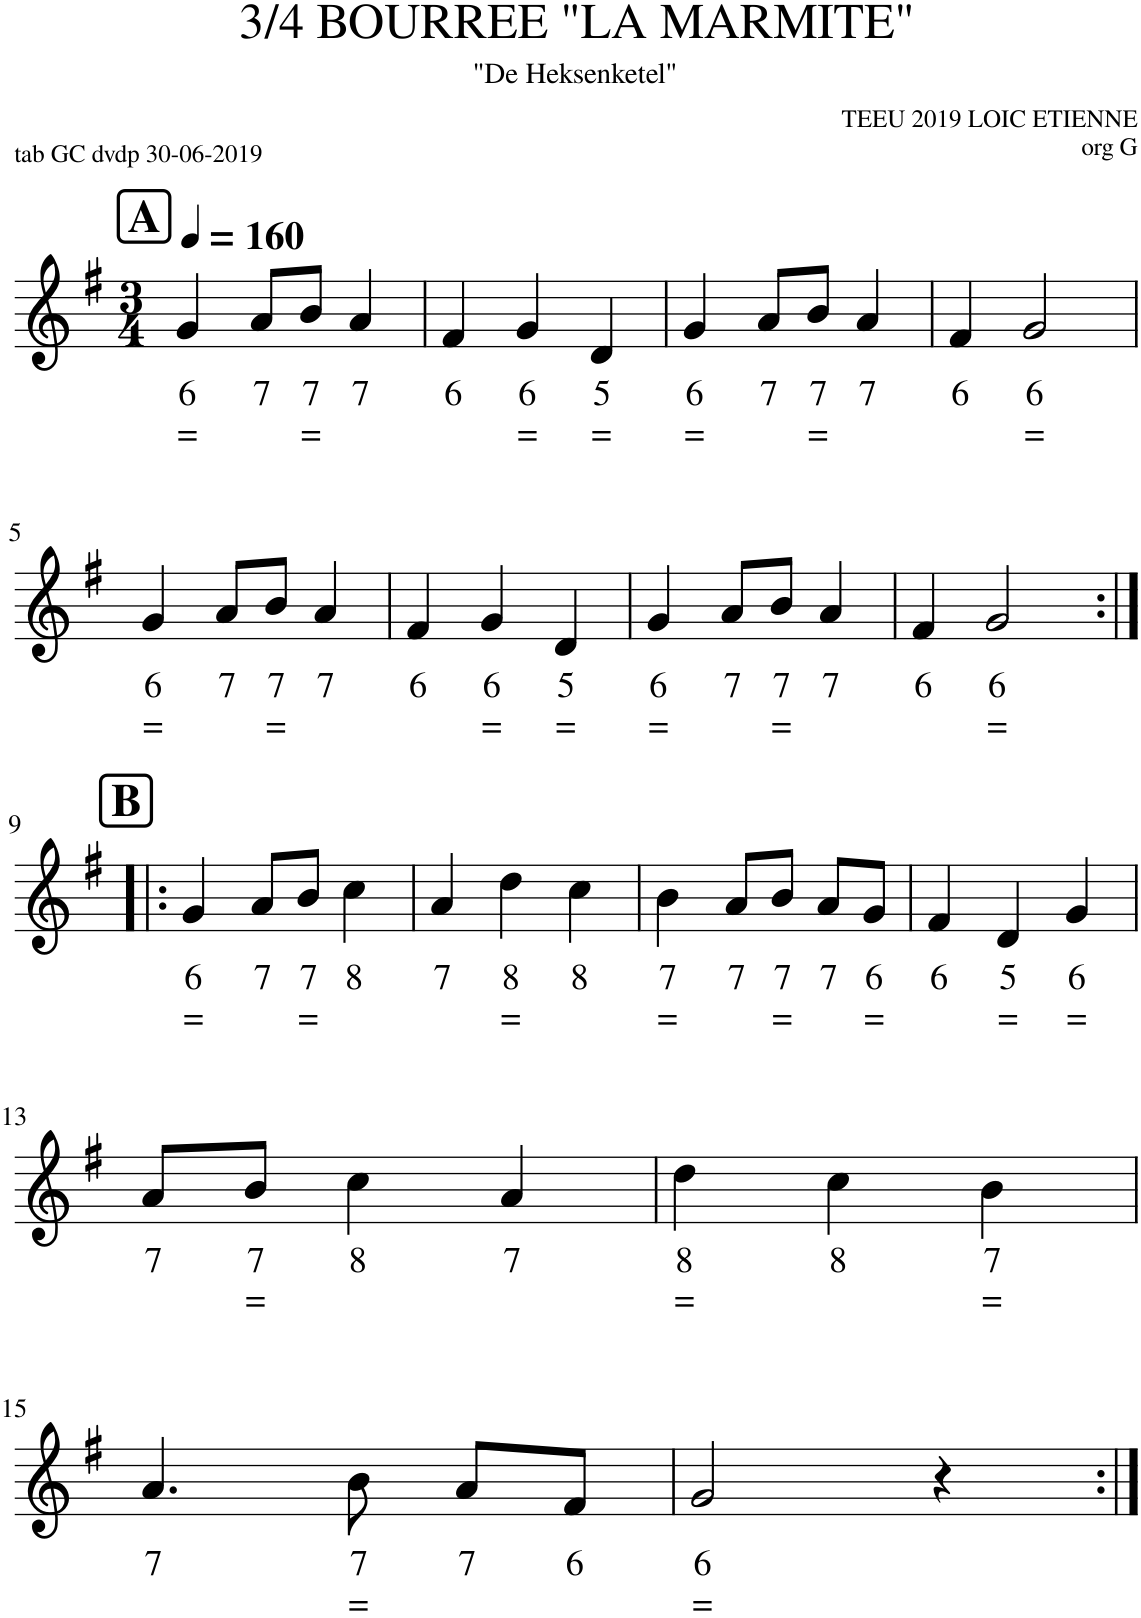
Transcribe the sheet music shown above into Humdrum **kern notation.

**kern	**text	**text
*part1	*part1	*part1
*staff1	*staff1	*staff1
*I"Piano	*	*
*I'Pno.	*	*
*clefG2	*	*
*k[f#]	*	*
*M3/4	*	*
*MM160	*	*
!!LO:REH:place=s1:a:B:cj:fs=14:t=A
=1	=1	=1
!	!LO:LY:b	!LO:LY:b
4g/	6	=
!	!LO:LY:b	!
8a/L	7	.
!	!LO:LY:b	!LO:LY:b
8b/J	7	=
!	!LO:LY:b	!
4a/	7	.
=2	=2	=2
!	!LO:LY:b	!
4f#/	6	.
!	!LO:LY:b	!LO:LY:b
4g/	6	=
!	!LO:LY:b	!LO:LY:b
4d/	5	=
=3	=3	=3
!	!LO:LY:b	!LO:LY:b
4g/	6	=
!	!LO:LY:b	!
8a/L	7	.
!	!LO:LY:b	!LO:LY:b
8b/J	7	=
!	!LO:LY:b	!
4a/	7	.
=4	=4	=4
!	!LO:LY:b	!
4f#/	6	.
!	!LO:LY:b	!LO:LY:b
2g/	6	=
!!LO:LB:g=z
=5	=5	=5
!	!LO:LY:b	!LO:LY:b
4g/	6	=
!	!LO:LY:b	!
8a/L	7	.
!	!LO:LY:b	!LO:LY:b
8b/J	7	=
!	!LO:LY:b	!
4a/	7	.
=6	=6	=6
!	!LO:LY:b	!
4f#/	6	.
!	!LO:LY:b	!LO:LY:b
4g/	6	=
!	!LO:LY:b	!LO:LY:b
4d/	5	=
=7	=7	=7
!	!LO:LY:b	!LO:LY:b
4g/	6	=
!	!LO:LY:b	!
8a/L	7	.
!	!LO:LY:b	!LO:LY:b
8b/J	7	=
!	!LO:LY:b	!
4a/	7	.
=8	=8	=8
!	!LO:LY:b	!
4f#/	6	.
!	!LO:LY:b	!LO:LY:b
2g/	6	=
!!LO:LB:g=z
!!LO:REH:place=s1:a:B:cj:fs=14:t=B
=9:|!|:	=9:|!|:	=9:|!|:
!	!LO:LY:b	!LO:LY:b
4g/	6	=
!	!LO:LY:b	!
8a/L	7	.
!	!LO:LY:b	!LO:LY:b
8b/J	7	=
!	!LO:LY:b	!
4cc\	8	.
=10	=10	=10
!	!LO:LY:b	!
4a/	7	.
!	!LO:LY:b	!LO:LY:b
4dd\	8	=
!	!LO:LY:b	!
4cc\	8	.
=11	=11	=11
!	!LO:LY:b	!LO:LY:b
4b\	7	=
!	!LO:LY:b	!
8a/L	7	.
!	!LO:LY:b	!LO:LY:b
8b/J	7	=
!	!LO:LY:b	!
8a/L	7	.
!	!LO:LY:b	!LO:LY:b
8g/J	6	=
=12	=12	=12
!	!LO:LY:b	!
4f#/	6	.
!	!LO:LY:b	!LO:LY:b
4d/	5	=
!	!LO:LY:b	!LO:LY:b
4g/	6	=
!!LO:LB:g=z
=13	=13	=13
!	!LO:LY:b	!
8a/L	7	.
!	!LO:LY:b	!LO:LY:b
8b/J	7	=
!	!LO:LY:b	!
4cc\	8	.
!	!LO:LY:b	!
4a/	7	.
=14	=14	=14
!	!LO:LY:b	!LO:LY:b
4dd\	8	=
!	!LO:LY:b	!
4cc\	8	.
!	!LO:LY:b	!LO:LY:b
4b\	7	=
!!LO:LB:g=z
=15	=15	=15
!	!LO:LY:b	!
4.a/	7	.
!	!LO:LY:b	!LO:LY:b
8b\	7	=
!	!LO:LY:b	!
8a/L	7	.
!	!LO:LY:b	!
8f#/J	6	.
=16	=16	=16
!	!LO:LY:b	!LO:LY:b
2g/	6	=
4r	.	.
=:|!	=:|!	=:|!
*-	*-	*-
